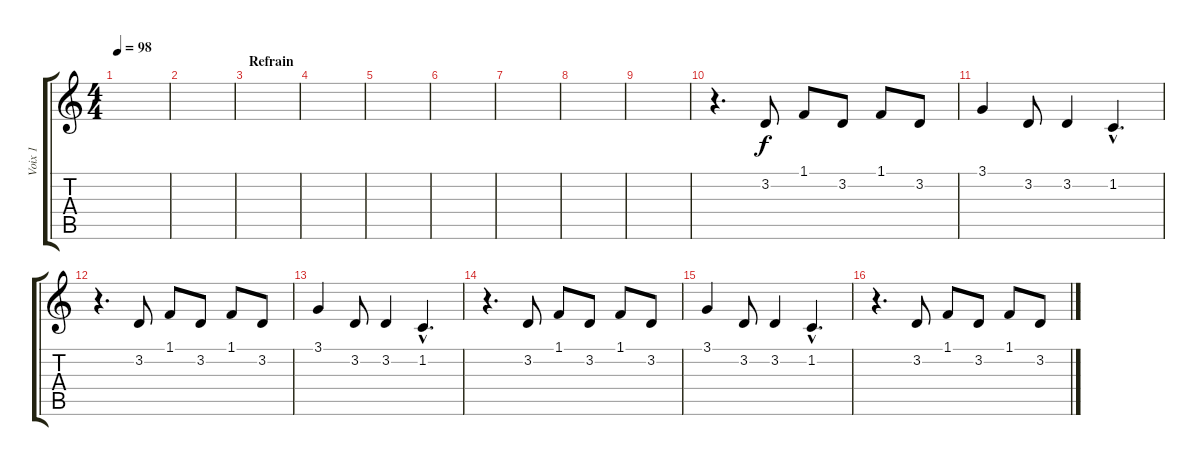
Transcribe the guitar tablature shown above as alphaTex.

\track ("Voix 1" "Voix 1") {instrument voiceoohs}
\staff {score tabs}
\tuning (E4 B3 G3 D3 A2 E2) {hide}
\ts (4 4)
\tempo 98
\clef g2
\ks c
|
|
\section ("" "Refrain")
|
|
|
|
|
|
|
r.4{d} 3.2.8 1.1.8 3.2.8 1.1.8 3.2.8 |
3.1.4 3.2.8 3.2.4 1.2{hac}.4{d} |
r.4{d} 3.2.8 1.1.8 3.2.8 1.1.8 3.2.8 |
3.1.4 3.2.8 3.2.4 1.2{hac}.4{d} |
r.4{d} 3.2.8 1.1.8 3.2.8 1.1.8 3.2.8 |
3.1.4 3.2.8 3.2.4 1.2{hac}.4{d} |
r.4{d} 3.2.8 1.1.8 3.2.8 1.1.8 3.2.8
